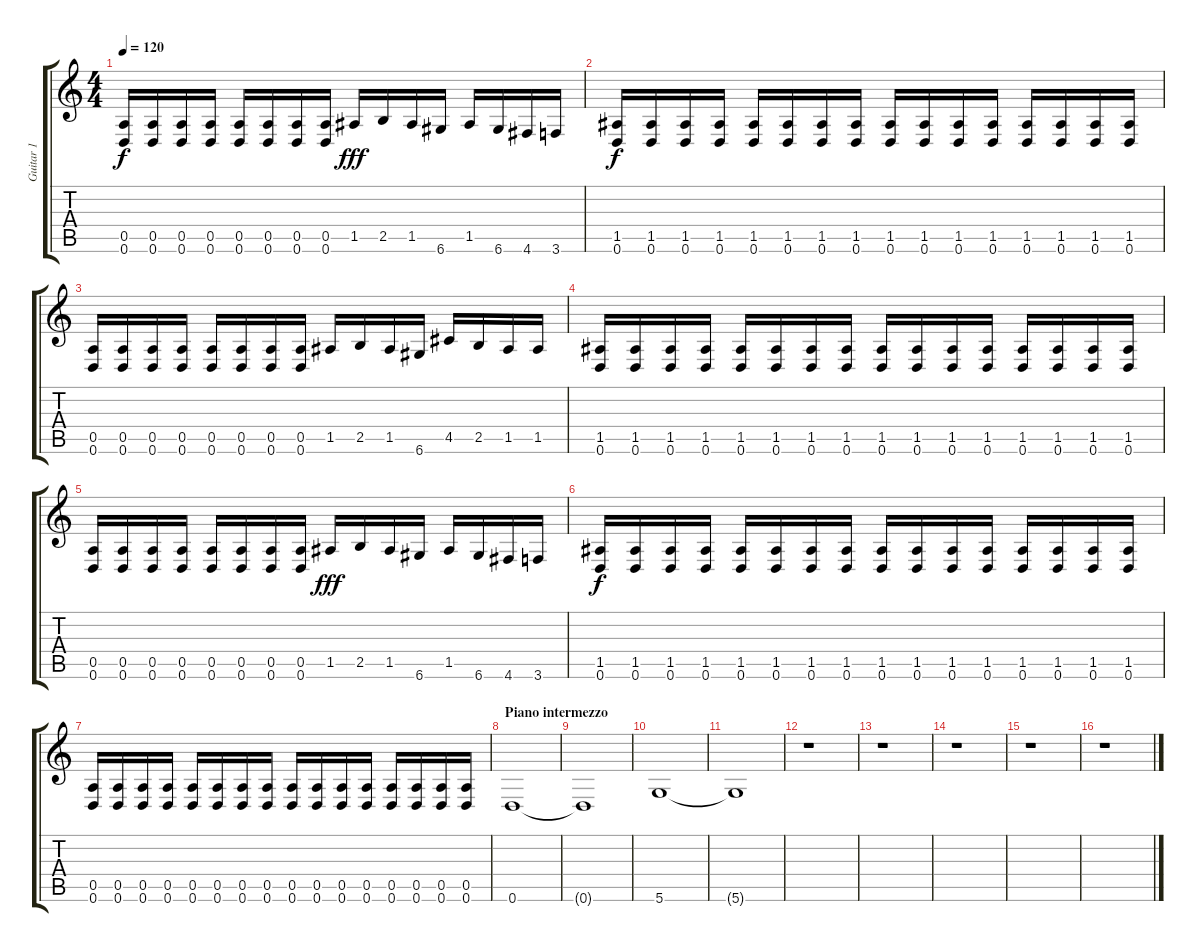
\track ("Guitar 1" "Guitar 1") {instrument distortionguitar}
\staff {score tabs}
\tuning (E4 B3 G3 D3 A2 D2) {hide}
\ts (4 4)
\tempo 120
\clef g2
\ks c
(0.5 0.6).16{dy f} (0.5 0.6).16 (0.5 0.6).16 (0.5 0.6).16 (0.5 0.6).16 (0.5 0.6).16 (0.5 0.6).16 (0.5 0.6).16 1.5.16{dy fff} 2.5.16 1.5.16 6.6.16 1.5.16 6.6.16 4.6.16 3.6.16 |
(1.5 0.6).16{dy f} (1.5 0.6).16 (1.5 0.6).16 (1.5 0.6).16 (1.5 0.6).16 (1.5 0.6).16 (1.5 0.6).16 (1.5 0.6).16 (1.5 0.6).16 (1.5 0.6).16 (1.5 0.6).16 (1.5 0.6).16 (1.5 0.6).16 (1.5 0.6).16 (1.5 0.6).16 (1.5 0.6).16 |
(0.5 0.6).16 (0.5 0.6).16 (0.5 0.6).16 (0.5 0.6).16 (0.5 0.6).16 (0.5 0.6).16 (0.5 0.6).16 (0.5 0.6).16 1.5.16 2.5.16 1.5.16 6.6.16 4.5.16 2.5.16 1.5.16 1.5.16 |
(1.5 0.6).16 (1.5 0.6).16 (1.5 0.6).16 (1.5 0.6).16 (1.5 0.6).16 (1.5 0.6).16 (1.5 0.6).16 (1.5 0.6).16 (1.5 0.6).16 (1.5 0.6).16 (1.5 0.6).16 (1.5 0.6).16 (1.5 0.6).16 (1.5 0.6).16 (1.5 0.6).16 (1.5 0.6).16 |
(0.5 0.6).16 (0.5 0.6).16 (0.5 0.6).16 (0.5 0.6).16 (0.5 0.6).16 (0.5 0.6).16 (0.5 0.6).16 (0.5 0.6).16 1.5.16{dy fff} 2.5.16 1.5.16 6.6.16 1.5.16 6.6.16 4.6.16 3.6.16 |
(1.5 0.6).16{dy f} (1.5 0.6).16 (1.5 0.6).16 (1.5 0.6).16 (1.5 0.6).16 (1.5 0.6).16 (1.5 0.6).16 (1.5 0.6).16 (1.5 0.6).16 (1.5 0.6).16 (1.5 0.6).16 (1.5 0.6).16 (1.5 0.6).16 (1.5 0.6).16 (1.5 0.6).16 (1.5 0.6).16 |
(0.5 0.6).16 (0.5 0.6).16 (0.5 0.6).16 (0.5 0.6).16 (0.5 0.6).16 (0.5 0.6).16 (0.5 0.6).16 (0.5 0.6).16 (0.5 0.6).16 (0.5 0.6).16 (0.5 0.6).16 (0.5 0.6).16 (0.5 0.6).16 (0.5 0.6).16 (0.5 0.6).16 (0.5 0.6).16 |
\section ("" "Piano intermezzo")
0.6.1 |
0.6{t}.1 |
5.6.1 |
5.6{t}.1 |
r.1 |
r.1 |
r.1 |
r.1 |
r.1
